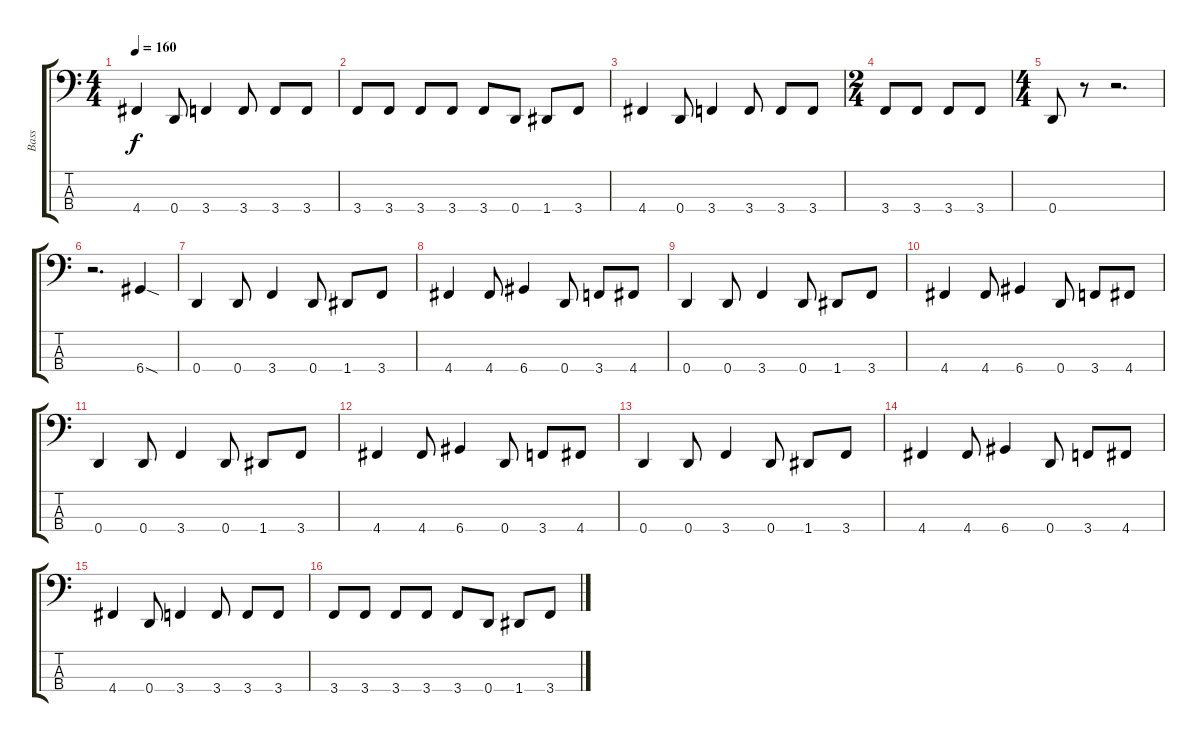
\track ("Bass" "Bass") {instrument electricbasspick}
\staff {score tabs}
\tuning (G2 D2 A1 D1) {hide}
\ts (4 4)
\tempo 160
\clef f4
\ks c
4.4.4{dy f} 0.4.8 3.4.4 3.4.8 3.4.8 3.4.8 |
3.4.8 3.4.8 3.4.8 3.4.8 3.4.8 0.4.8 1.4.8 3.4.8 |
4.4.4 0.4.8 3.4.4 3.4.8 3.4.8 3.4.8 |
\ts (2 4)
3.4.8 3.4.8 3.4.8 3.4.8 |
\ts (4 4)
0.4.8 r.8 r.2{d} |
r.2{d} 6.4{sod}.4 |
0.4.4 0.4.8 3.4.4 0.4.8 1.4.8 3.4.8 |
4.4.4 4.4.8 6.4.4 0.4.8 3.4.8 4.4.8 |
0.4.4 0.4.8 3.4.4 0.4.8 1.4.8 3.4.8 |
4.4.4 4.4.8 6.4.4 0.4.8 3.4.8 4.4.8 |
0.4.4 0.4.8 3.4.4 0.4.8 1.4.8 3.4.8 |
4.4.4 4.4.8 6.4.4 0.4.8 3.4.8 4.4.8 |
0.4.4 0.4.8 3.4.4 0.4.8 1.4.8 3.4.8 |
4.4.4 4.4.8 6.4.4 0.4.8 3.4.8 4.4.8 |
4.4.4 0.4.8 3.4.4 3.4.8 3.4.8 3.4.8 |
3.4.8 3.4.8 3.4.8 3.4.8 3.4.8 0.4.8 1.4.8 3.4.8
